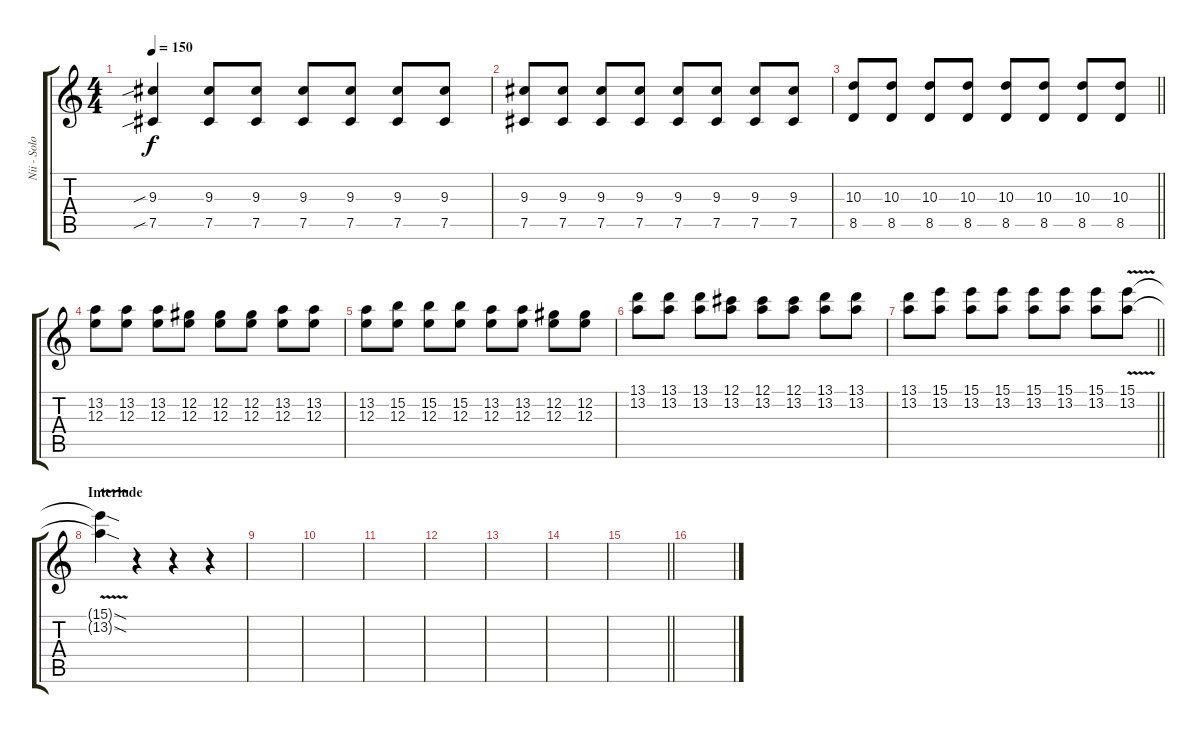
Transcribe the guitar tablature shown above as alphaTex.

\track ("Nii - Solo Guitar" "Nii - Solo") {instrument overdrivenguitar}
\staff {score tabs}
\tuning (Db4 Ab3 E3 B2 Gb2 B1) {hide}
\ts (4 4)
\tempo 150
\clef g2
\ks c
(9.3{sib} 7.5{sib}).4{dy f} (9.3 7.5).8 (9.3 7.5).8 (9.3 7.5).8 (9.3 7.5).8 (9.3 7.5).8 (9.3 7.5).8 |
(9.3 7.5).8 (9.3 7.5).8 (9.3 7.5).8 (9.3 7.5).8 (9.3 7.5).8 (9.3 7.5).8 (9.3 7.5).8 (9.3 7.5).8 |
\barLineRight lightlight
(10.3 8.5).8 (10.3 8.5).8 (10.3 8.5).8 (10.3 8.5).8 (10.3 8.5).8 (10.3 8.5).8 (10.3 8.5).8 (10.3 8.5).8 |
(13.2 12.3).8 (13.2 12.3).8 (13.2 12.3).8 (12.2 12.3).8 (12.2 12.3).8 (12.2 12.3).8 (13.2 12.3).8 (13.2 12.3).8 |
(13.2 12.3).8 (15.2 12.3).8 (15.2 12.3).8 (15.2 12.3).8 (13.2 12.3).8 (13.2 12.3).8 (12.2 12.3).8 (12.2 12.3).8 |
(13.1 13.2).8 (13.1 13.2).8 (13.1 13.2).8 (12.1 13.2).8 (12.1 13.2).8 (12.1 13.2).8 (13.1 13.2).8 (13.1 13.2).8 |
\barLineRight lightlight
(13.1 13.2).8 (15.1 13.2).8 (15.1 13.2).8 (15.1 13.2).8 (15.1 13.2).8 (15.1 13.2).8 (15.1 13.2).8 (15.1{v} 13.2{v}).8 |
\section ("" "Interlude")
(15.1{sod t} 13.2{sod t}).4 r.4 r.4 r.4 |
|
|
|
|
|
|
\barLineRight lightlight
|
\section ("" "")
